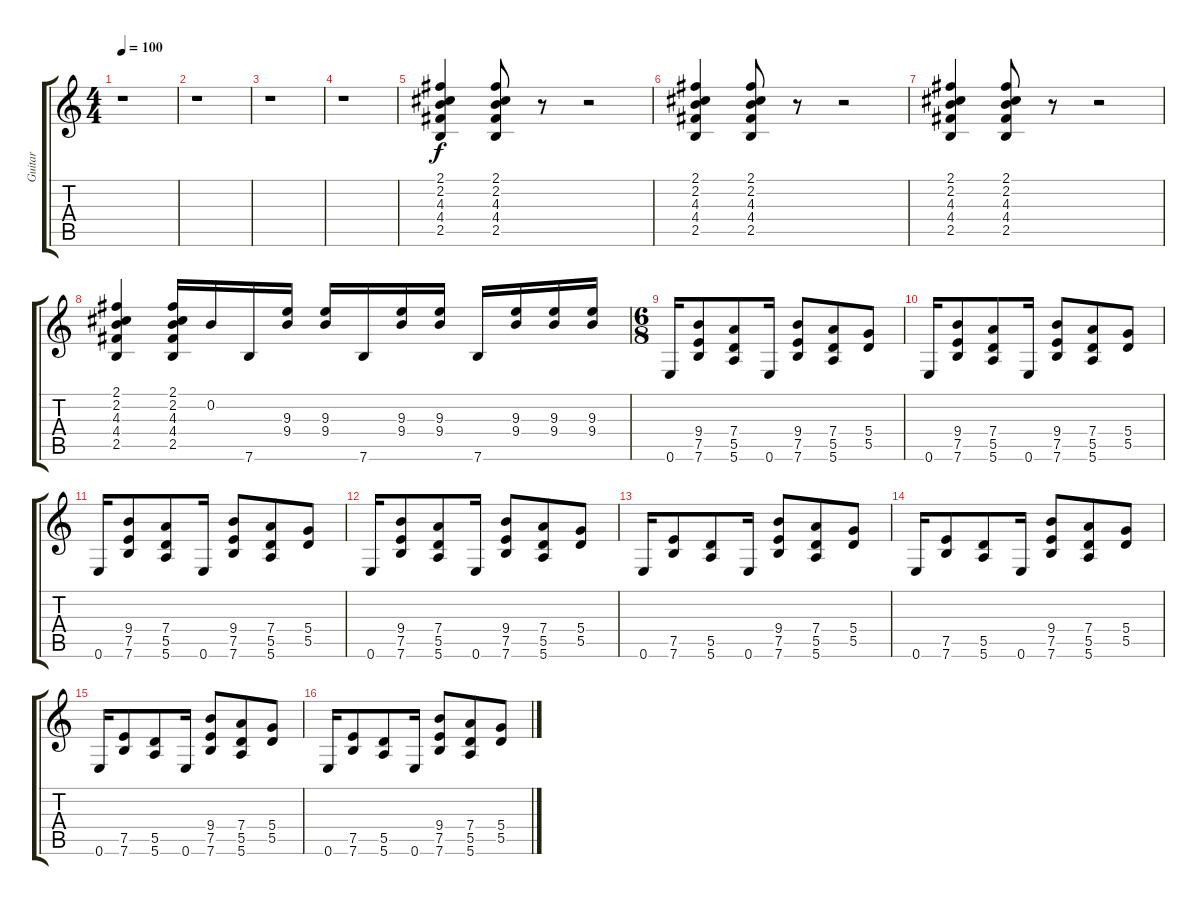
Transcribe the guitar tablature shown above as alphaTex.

\track ("Guitar" "Guitar") {instrument distortionguitar}
\staff {score tabs}
\tuning (E4 B3 G3 D3 A2 E2) {hide}
\ts (4 4)
\tempo 100
\clef g2
\ks c
r.1{dy f instrument distortionguitar} |
r.1 |
r.1 |
r.1 |
(2.1 2.2 4.3 4.4 2.5).4 (2.1 2.2 4.3 4.4 2.5).8 r.8 r.2 |
(2.1 2.2 4.3 4.4 2.5).4 (2.1 2.2 4.3 4.4 2.5).8 r.8 r.2 |
(2.1 2.2 4.3 4.4 2.5).4 (2.1 2.2 4.3 4.4 2.5).8 r.8 r.2 |
(2.1 2.2 4.3 4.4 2.5).4 (2.1 2.2 4.3 4.4 2.5).16 0.2.16 7.6.16 (9.3 9.4).16 (9.3 9.4).16 7.6.16 (9.3 9.4).16 (9.3 9.4).16 7.6.16 (9.3 9.4).16 (9.3 9.4).16 (9.3 9.4).16 |
\ts (6 8)
0.6.16 (9.4 7.5 7.6).8 (7.4 5.5 5.6).8 0.6.16 (9.4 7.5 7.6).8 (7.4 5.5 5.6).8 (5.4 5.5).8 |
0.6.16 (9.4 7.5 7.6).8 (7.4 5.5 5.6).8 0.6.16 (9.4 7.5 7.6).8 (7.4 5.5 5.6).8 (5.4 5.5).8 |
0.6.16 (9.4 7.5 7.6).8 (7.4 5.5 5.6).8 0.6.16 (9.4 7.5 7.6).8 (7.4 5.5 5.6).8 (5.4 5.5).8 |
0.6.16 (9.4 7.5 7.6).8 (7.4 5.5 5.6).8 0.6.16 (9.4 7.5 7.6).8 (7.4 5.5 5.6).8 (5.4 5.5).8 |
0.6.16 (7.5 7.6).8 (5.5 5.6).8 0.6.16 (9.4 7.5 7.6).8 (7.4 5.5 5.6).8 (5.4 5.5).8 |
0.6.16 (7.5 7.6).8 (5.5 5.6).8 0.6.16 (9.4 7.5 7.6).8 (7.4 5.5 5.6).8 (5.4 5.5).8 |
0.6.16 (7.5 7.6).8 (5.5 5.6).8 0.6.16 (9.4 7.5 7.6).8 (7.4 5.5 5.6).8 (5.4 5.5).8 |
0.6.16 (7.5 7.6).8 (5.5 5.6).8 0.6.16 (9.4 7.5 7.6).8 (7.4 5.5 5.6).8 (5.4 5.5).8
